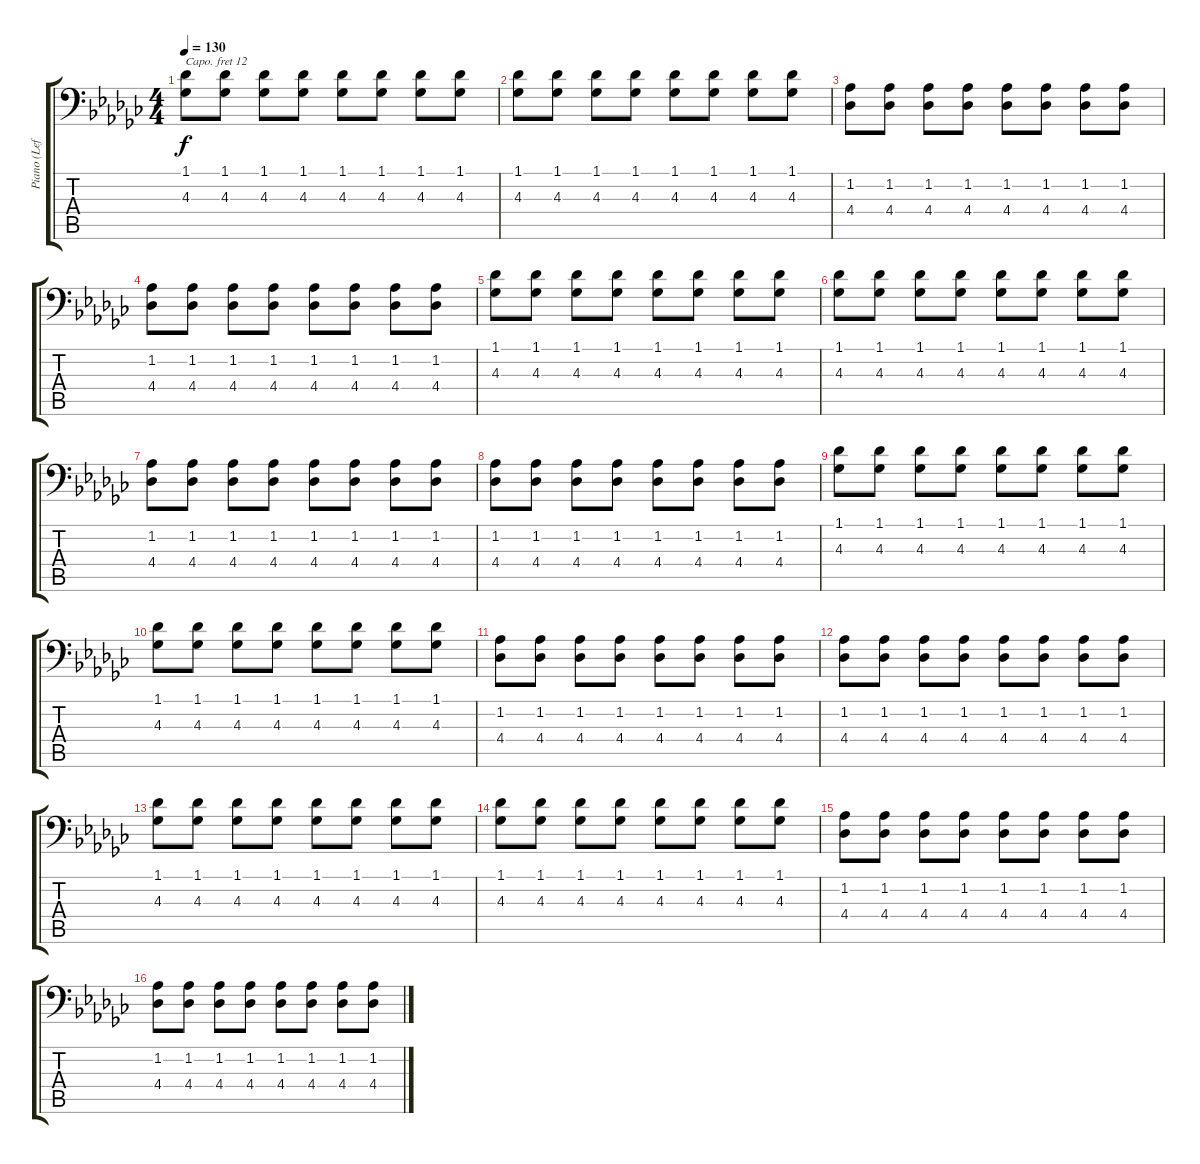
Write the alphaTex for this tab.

\track ("Piano (Left Hand)" "Piano (Lef") {instrument acousticgrandpiano}
\staff {score tabs}
\capo 12
\tuning (C3 G2 D2 A1 E1 B0) {hide}
\ts (4 4)
\tempo 130
\clef f4
\ks gb
(1.1 4.3).8{dy f volume 12 instrument acousticgrandpiano} (1.1 4.3).8 (1.1 4.3).8 (1.1 4.3).8 (1.1 4.3).8 (1.1 4.3).8 (1.1 4.3).8 (1.1 4.3).8 |
(1.1 4.3).8 (1.1 4.3).8 (1.1 4.3).8 (1.1 4.3).8 (1.1 4.3).8 (1.1 4.3).8 (1.1 4.3).8 (1.1 4.3).8 |
(1.2 4.4).8 (1.2 4.4).8 (1.2 4.4).8 (1.2 4.4).8 (1.2 4.4).8 (1.2 4.4).8 (1.2 4.4).8 (1.2 4.4).8 |
(1.2 4.4).8 (1.2 4.4).8 (1.2 4.4).8 (1.2 4.4).8 (1.2 4.4).8 (1.2 4.4).8 (1.2 4.4).8 (1.2 4.4).8 |
(1.1 4.3).8 (1.1 4.3).8 (1.1 4.3).8 (1.1 4.3).8 (1.1 4.3).8 (1.1 4.3).8 (1.1 4.3).8 (1.1 4.3).8 |
(1.1 4.3).8 (1.1 4.3).8 (1.1 4.3).8 (1.1 4.3).8 (1.1 4.3).8 (1.1 4.3).8 (1.1 4.3).8 (1.1 4.3).8 |
(1.2 4.4).8 (1.2 4.4).8 (1.2 4.4).8 (1.2 4.4).8 (1.2 4.4).8 (1.2 4.4).8 (1.2 4.4).8 (1.2 4.4).8 |
(1.2 4.4).8 (1.2 4.4).8 (1.2 4.4).8 (1.2 4.4).8 (1.2 4.4).8 (1.2 4.4).8 (1.2 4.4).8 (1.2 4.4).8 |
(1.1 4.3).8 (1.1 4.3).8 (1.1 4.3).8 (1.1 4.3).8 (1.1 4.3).8 (1.1 4.3).8 (1.1 4.3).8 (1.1 4.3).8 |
(1.1 4.3).8 (1.1 4.3).8 (1.1 4.3).8 (1.1 4.3).8 (1.1 4.3).8 (1.1 4.3).8 (1.1 4.3).8 (1.1 4.3).8 |
(1.2 4.4).8 (1.2 4.4).8 (1.2 4.4).8 (1.2 4.4).8 (1.2 4.4).8 (1.2 4.4).8 (1.2 4.4).8 (1.2 4.4).8 |
(1.2 4.4).8 (1.2 4.4).8 (1.2 4.4).8 (1.2 4.4).8 (1.2 4.4).8 (1.2 4.4).8 (1.2 4.4).8 (1.2 4.4).8 |
(1.1 4.3).8 (1.1 4.3).8 (1.1 4.3).8 (1.1 4.3).8 (1.1 4.3).8 (1.1 4.3).8 (1.1 4.3).8 (1.1 4.3).8 |
(1.1 4.3).8 (1.1 4.3).8 (1.1 4.3).8 (1.1 4.3).8 (1.1 4.3).8 (1.1 4.3).8 (1.1 4.3).8 (1.1 4.3).8 |
(1.2 4.4).8 (1.2 4.4).8 (1.2 4.4).8 (1.2 4.4).8 (1.2 4.4).8 (1.2 4.4).8 (1.2 4.4).8 (1.2 4.4).8 |
(1.2 4.4).8 (1.2 4.4).8 (1.2 4.4).8 (1.2 4.4).8 (1.2 4.4).8 (1.2 4.4).8 (1.2 4.4).8 (1.2 4.4).8
